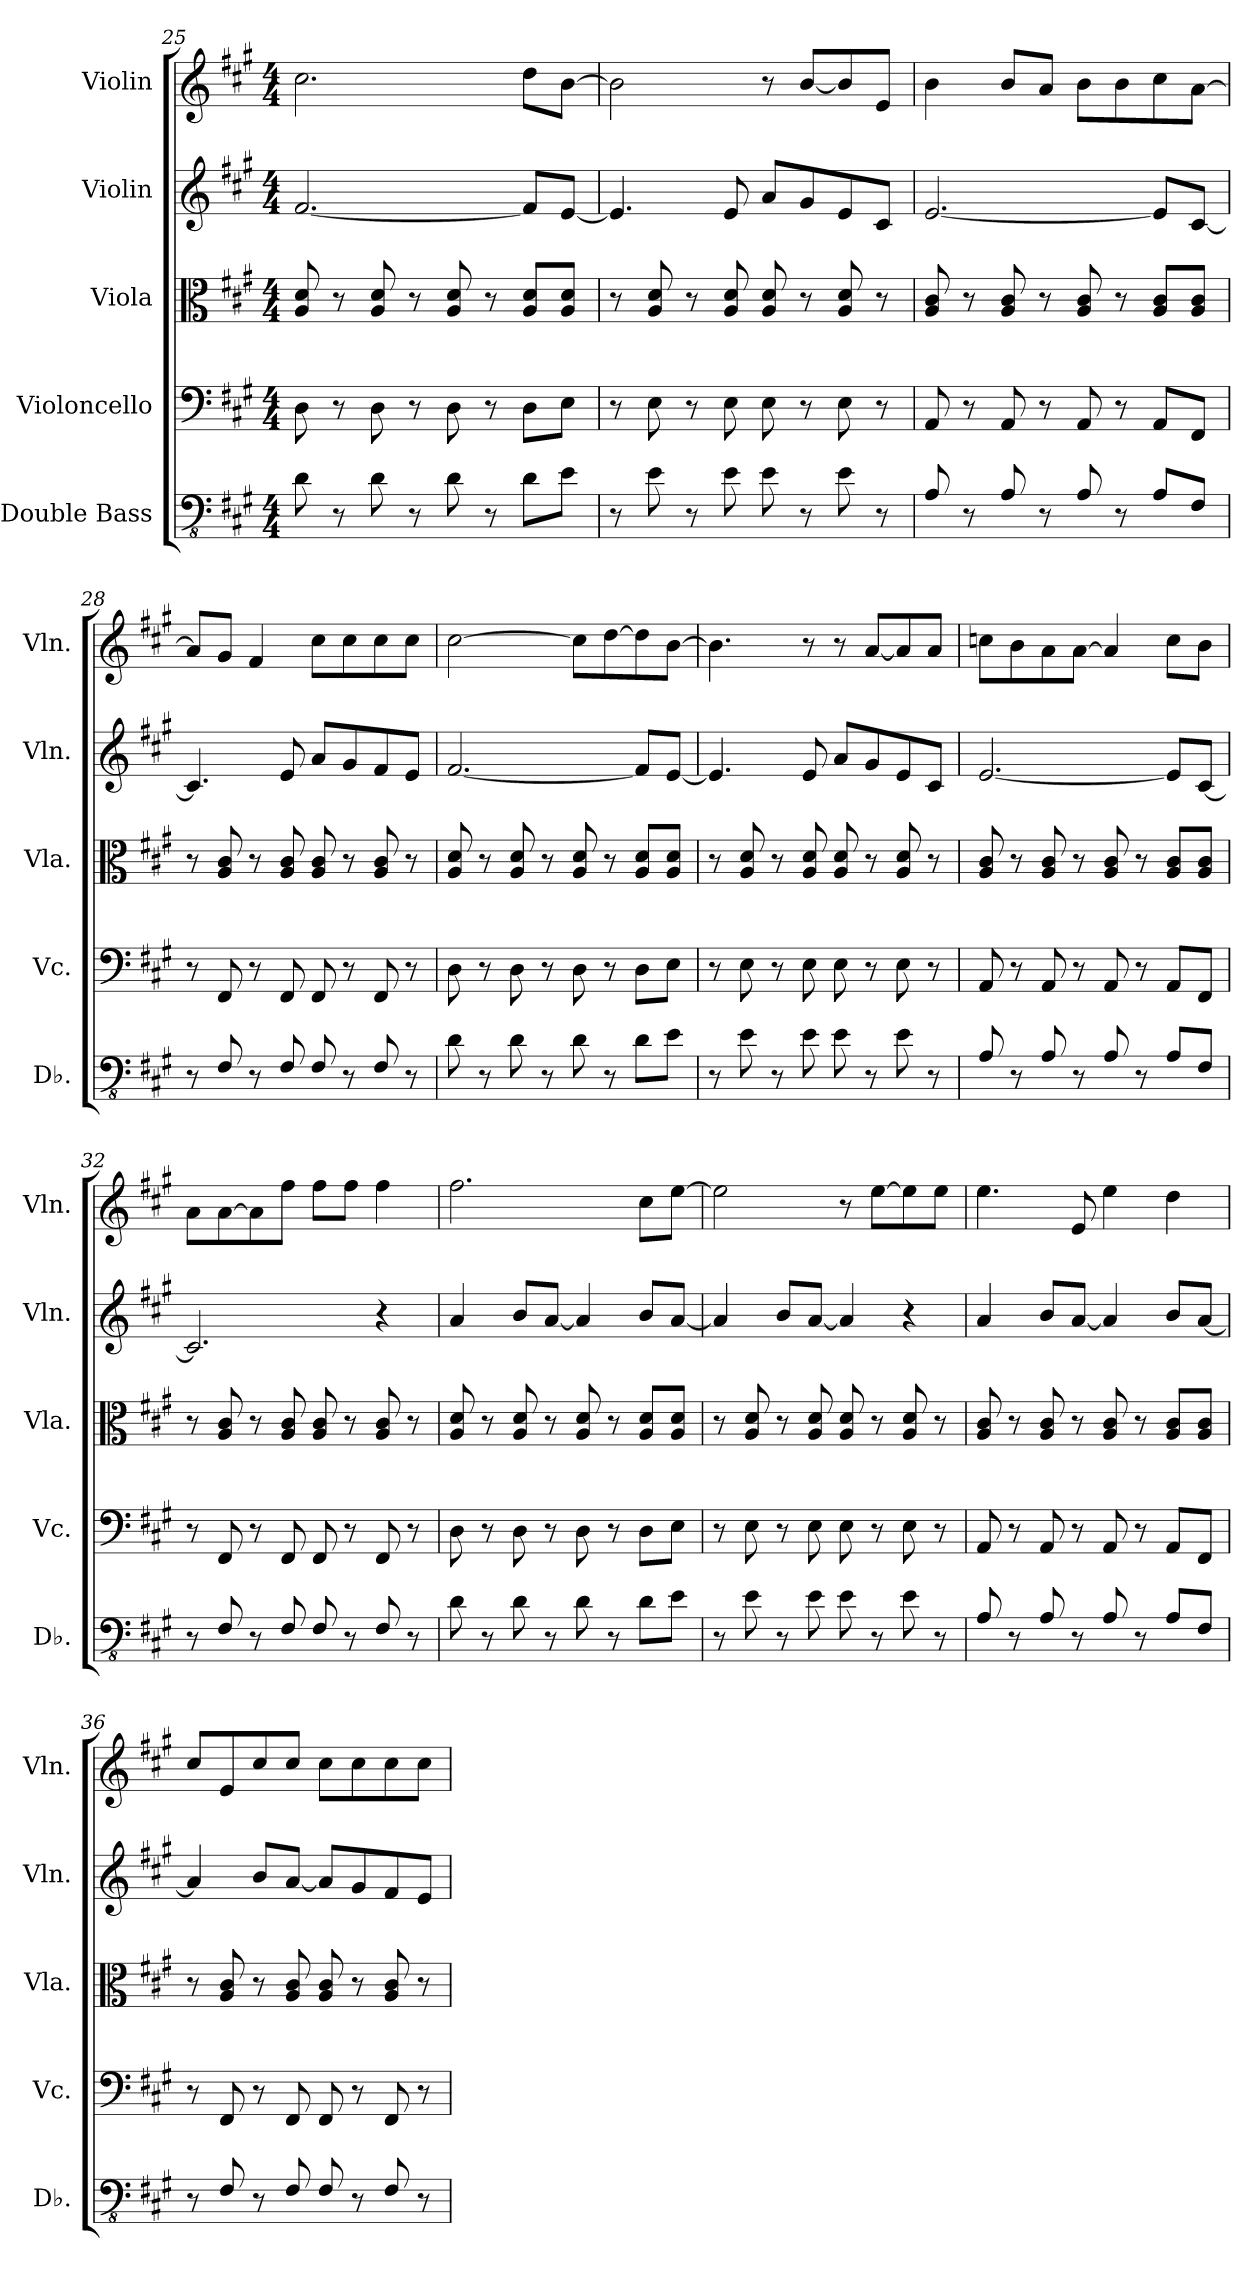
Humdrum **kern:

**kern	**kern	**kern	**kern	**kern
*part5	*part4	*part3	*part2	*part1
*staff5	*staff4	*staff3	*staff2	*staff1
*I"Double Bass	*I"Violoncello	*I"Viola	*I"Violin	*I"Violin
*I'Db.	*I'Vc.	*I'Vla.	*I'Vln.	*I'Vln.
!!LO:PB:g=z
*clefFv4	*clefF4	*clefC3	*clefG2	*clefG2
*ITrd7c12	*	*	*	*
*k[f#c#g#]	*k[f#c#g#]	*k[f#c#g#]	*k[f#c#g#]	*k[f#c#g#]
*M4/4	*M4/4	*M4/4	*M4/4	*M4/4
=25	=25	=25	=25	=25
8DD\	8D\	8A/ 8d/	[2.f#/	2.cc#\
8r	8r	8r	.	.
8DD\	8D\	8A/ 8d/	.	.
8r	8r	8r	.	.
8DD\	8D\	8A/ 8d/	.	.
8r	8r	8r	.	.
8DD\L	8D\L	8A/ 8d/L	8f#/L]	8dd\L
8EE\J	8E\J	8A/ 8d/J	[8e/J	[8b\J
=26	=26	=26	=26	=26
8r	8r	8r	4.e/]	2b\]
8EE\	8E\	8A/ 8d/	.	.
8r	8r	8r	.	.
8EE\	8E\	8A/ 8d/	8e/	.
8EE\	8E\	8A/ 8d/	8a/L	8r
8r	8r	8r	8g#/	[8b/L
8EE\	8E\	8A/ 8d/	8e/	8b/]
8r	8r	8r	8c#/J	8e/J
=27	=27	=27	=27	=27
8AAA/	8AA/	8A/ 8c#/	[2.e/	4b\
8r	8r	8r	.	.
8AAA/	8AA/	8A/ 8c#/	.	8b/L
8r	8r	8r	.	8a/J
8AAA/	8AA/	8A/ 8c#/	.	8b\L
8r	8r	8r	.	8b\
8AAA/L	8AA/L	8A/ 8c#/L	8e/L]	8cc#\
8FFF#/J	8FF#/J	8A/ 8c#/J	[8c#/J	[8a\J
=28	=28	=28	=28	=28
8r	8r	8r	4.c#/]	8a/L]
8FFF#/	8FF#/	8A/ 8c#/	.	8g#/J
8r	8r	8r	.	4f#/
8FFF#/	8FF#/	8A/ 8c#/	8e/	.
8FFF#/	8FF#/	8A/ 8c#/	8a/L	8cc#\L
8r	8r	8r	8g#/	8cc#\
8FFF#/	8FF#/	8A/ 8c#/	8f#/	8cc#\
8r	8r	8r	8e/J	8cc#\J
!!LO:LB:g=z
=29	=29	=29	=29	=29
8DD\	8D\	8A/ 8d/	[2.f#/	[2cc#\
8r	8r	8r	.	.
8DD\	8D\	8A/ 8d/	.	.
8r	8r	8r	.	.
8DD\	8D\	8A/ 8d/	.	8cc#\L]
8r	8r	8r	.	[8dd\
8DD\L	8D\L	8A/ 8d/L	8f#/L]	8dd\]
8EE\J	8E\J	8A/ 8d/J	[8e/J	[8b\J
=30	=30	=30	=30	=30
8r	8r	8r	4.e/]	4.b\]
8EE\	8E\	8A/ 8d/	.	.
8r	8r	8r	.	.
8EE\	8E\	8A/ 8d/	8e/	8r
8EE\	8E\	8A/ 8d/	8a/L	8r
8r	8r	8r	8g#/	[8a/L
8EE\	8E\	8A/ 8d/	8e/	8a/]
8r	8r	8r	8c#/J	8a/J
=31	=31	=31	=31	=31
8AAA/	8AA/	8A/ 8c#/	[2.e/	8ccn\L
8r	8r	8r	.	8b\
8AAA/	8AA/	8A/ 8c#/	.	8a\
8r	8r	8r	.	[8a\J
8AAA/	8AA/	8A/ 8c#/	.	4a/]
8r	8r	8r	.	.
8AAA/L	8AA/L	8A/ 8c#/L	8e/L]	8cc\L
8FFF#/J	8FF#/J	8A/ 8c#/J	[8c#/J	8b\J
=32	=32	=32	=32	=32
8r	8r	8r	2.c#/]	8a\L
8FFF#/	8FF#/	8A/ 8c#/	.	[8a\
8r	8r	8r	.	8a\]
8FFF#/	8FF#/	8A/ 8c#/	.	8ff#\J
8FFF#/	8FF#/	8A/ 8c#/	.	8ff#\L
8r	8r	8r	.	8ff#\J
8FFF#/	8FF#/	8A/ 8c#/	4r	4ff#\
8r	8r	8r	.	.
!!LO:PB:g=z
=33	=33	=33	=33	=33
8DD\	8D\	8A/ 8d/	4a/	2.ff#\
8r	8r	8r	.	.
8DD\	8D\	8A/ 8d/	8b/L	.
8r	8r	8r	[8a/J	.
8DD\	8D\	8A/ 8d/	4a/]	.
8r	8r	8r	.	.
8DD\L	8D\L	8A/ 8d/L	8b/L	8cc#\L
8EE\J	8E\J	8A/ 8d/J	[8a/J	[8ee\J
=34	=34	=34	=34	=34
8r	8r	8r	4a/]	2ee\]
8EE\	8E\	8A/ 8d/	.	.
8r	8r	8r	8b/L	.
8EE\	8E\	8A/ 8d/	[8a/J	.
8EE\	8E\	8A/ 8d/	4a/]	8r
8r	8r	8r	.	[8ee\L
8EE\	8E\	8A/ 8d/	4r	8ee\]
8r	8r	8r	.	8ee\J
=35	=35	=35	=35	=35
8AAA/	8AA/	8A/ 8c#/	4a/	4.ee\
8r	8r	8r	.	.
8AAA/	8AA/	8A/ 8c#/	8b/L	.
8r	8r	8r	[8a/J	8e/
8AAA/	8AA/	8A/ 8c#/	4a/]	4ee\
8r	8r	8r	.	.
8AAA/L	8AA/L	8A/ 8c#/L	8b/L	4dd\
8FFF#/J	8FF#/J	8A/ 8c#/J	[8a/J	.
=36	=36	=36	=36	=36
8r	8r	8r	4a/]	8cc#/L
8FFF#/	8FF#/	8A/ 8c#/	.	8e/
8r	8r	8r	8b/L	8cc#/
8FFF#/	8FF#/	8A/ 8c#/	[8a/J	8cc#/J
8FFF#/	8FF#/	8A/ 8c#/	8a/L]	8cc#\L
8r	8r	8r	8g#/	8cc#\
8FFF#/	8FF#/	8A/ 8c#/	8f#/	8cc#\
8r	8r	8r	8e/J	8cc#\J
=	=	=	=	=
*-	*-	*-	*-	*-
